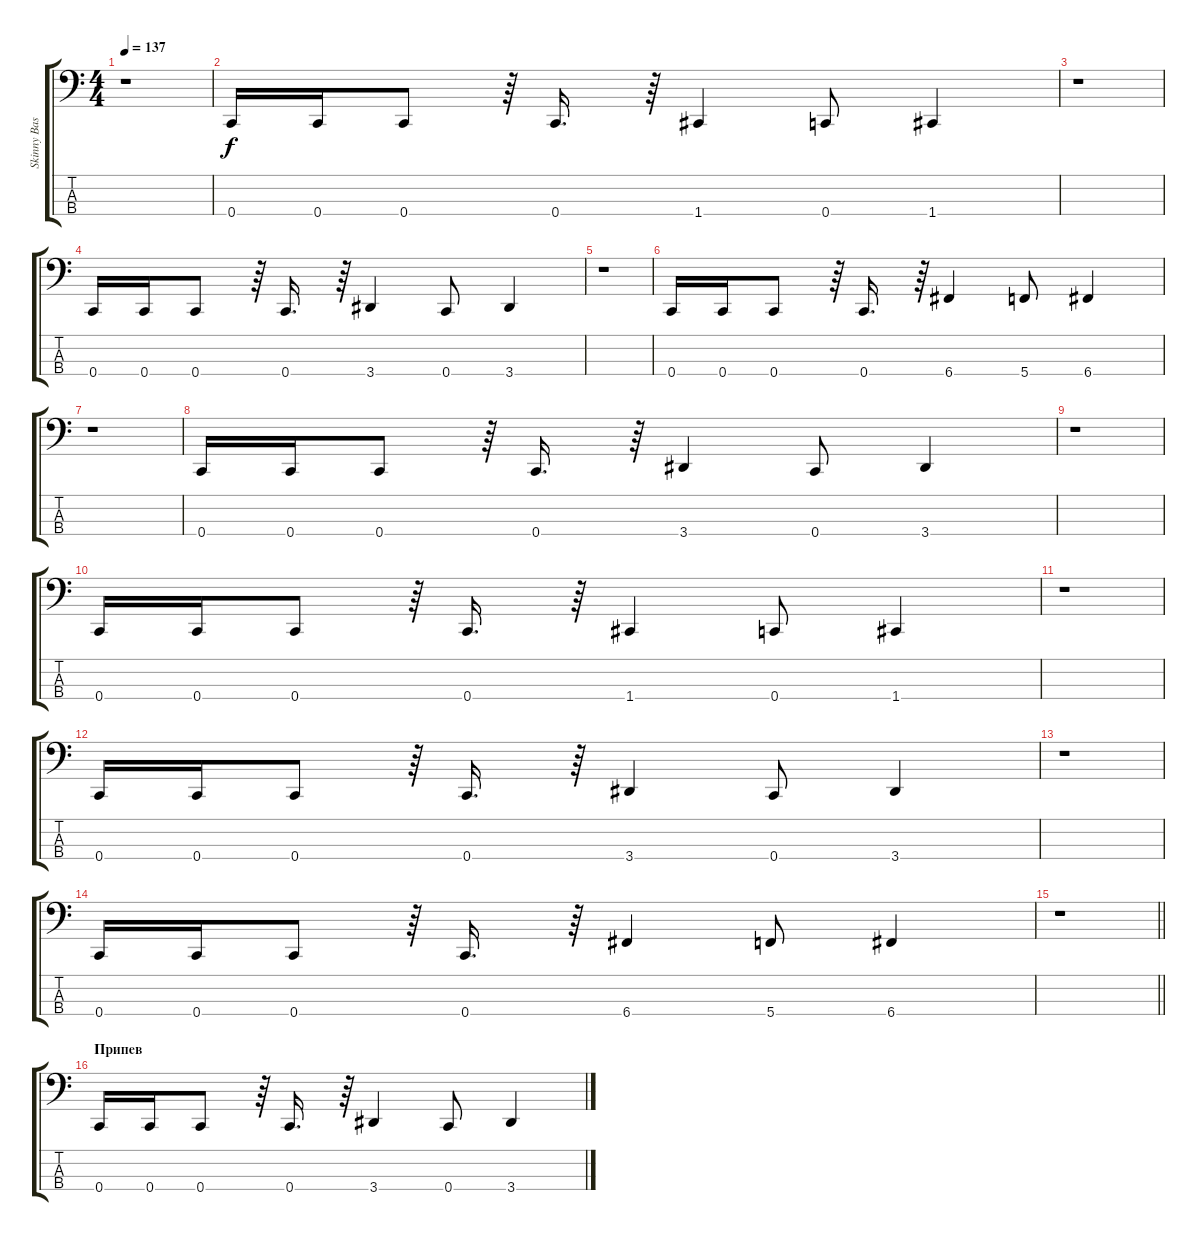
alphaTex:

\track ("Skinny Bass" "Skinny Bas") {instrument electricbassfinger}
\staff {score tabs}
\tuning (F2 C2 G1 C1) {hide}
\ts (4 4)
\tempo 137
\clef f4
\ks c
r.1{dy f} |
0.4.16 0.4.16 0.4.8 r.64 0.4.16{d} r.64 1.4.4 0.4.8 1.4.4 |
r.1 |
0.4.16 0.4.16 0.4.8 r.64 0.4.16{d} r.64 3.4.4 0.4.8 3.4.4 |
r.1 |
0.4.16 0.4.16 0.4.8 r.64 0.4.16{d} r.64 6.4.4 5.4.8 6.4.4 |
r.1 |
0.4.16 0.4.16 0.4.8 r.64 0.4.16{d} r.64 3.4.4 0.4.8 3.4.4 |
r.1 |
0.4.16 0.4.16 0.4.8 r.64 0.4.16{d} r.64 1.4.4 0.4.8 1.4.4 |
r.1 |
0.4.16 0.4.16 0.4.8 r.64 0.4.16{d} r.64 3.4.4 0.4.8 3.4.4 |
r.1 |
0.4.16 0.4.16 0.4.8 r.64 0.4.16{d} r.64 6.4.4 5.4.8 6.4.4 |
\barLineRight lightlight
r.1 |
\section ("" "Припев")
0.4.16 0.4.16 0.4.8 r.64 0.4.16{d} r.64 3.4.4 0.4.8 3.4.4
